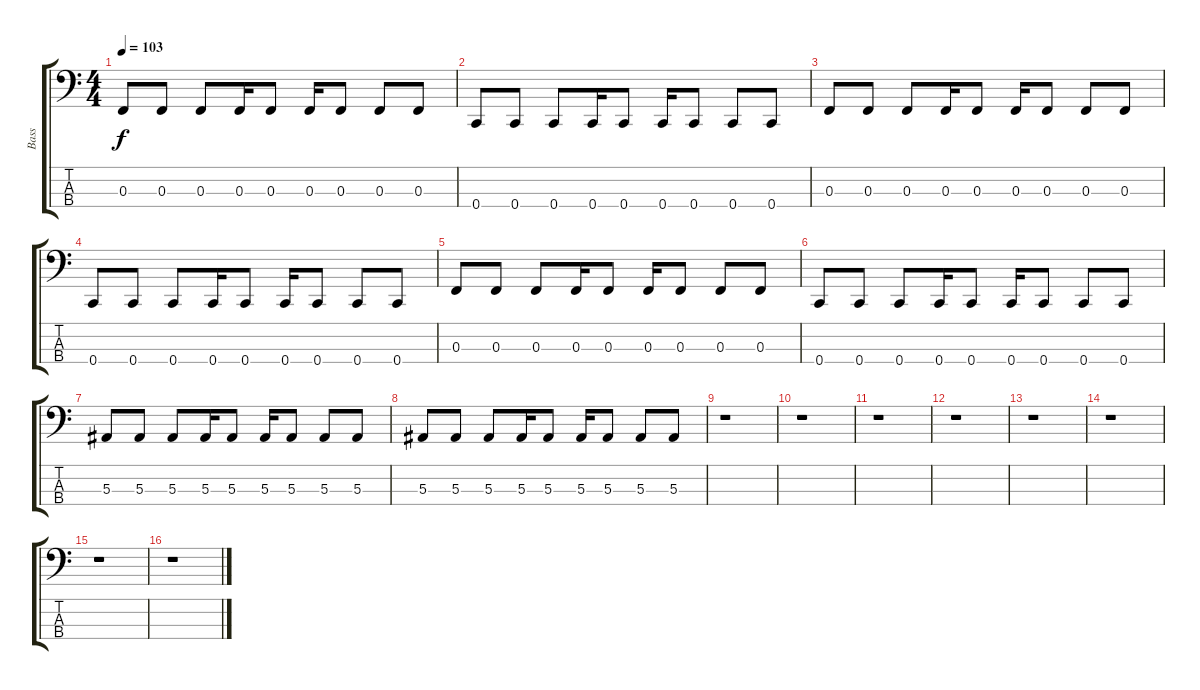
\track ("Bass" "Bass") {instrument electricbassfinger}
\staff {score tabs}
\tuning (Eb2 Bb1 F1 C1) {hide}
\ts (4 4)
\tempo 103
\clef f4
\ks c
0.3.8{dy f} 0.3.8 0.3.8 0.3.16 0.3.8 0.3.16 0.3.8 0.3.8 0.3.8 |
0.4.8 0.4.8 0.4.8 0.4.16 0.4.8 0.4.16 0.4.8 0.4.8 0.4.8 |
0.3.8 0.3.8 0.3.8 0.3.16 0.3.8 0.3.16 0.3.8 0.3.8 0.3.8 |
0.4.8 0.4.8 0.4.8 0.4.16 0.4.8 0.4.16 0.4.8 0.4.8 0.4.8 |
0.3.8 0.3.8 0.3.8 0.3.16 0.3.8 0.3.16 0.3.8 0.3.8 0.3.8 |
0.4.8 0.4.8 0.4.8 0.4.16 0.4.8 0.4.16 0.4.8 0.4.8 0.4.8 |
5.3.8 5.3.8 5.3.8 5.3.16 5.3.8 5.3.16 5.3.8 5.3.8 5.3.8 |
5.3.8 5.3.8 5.3.8 5.3.16 5.3.8 5.3.16 5.3.8 5.3.8 5.3.8 |
r.1 |
r.1 |
r.1 |
r.1 |
r.1 |
r.1 |
r.1 |
r.1
